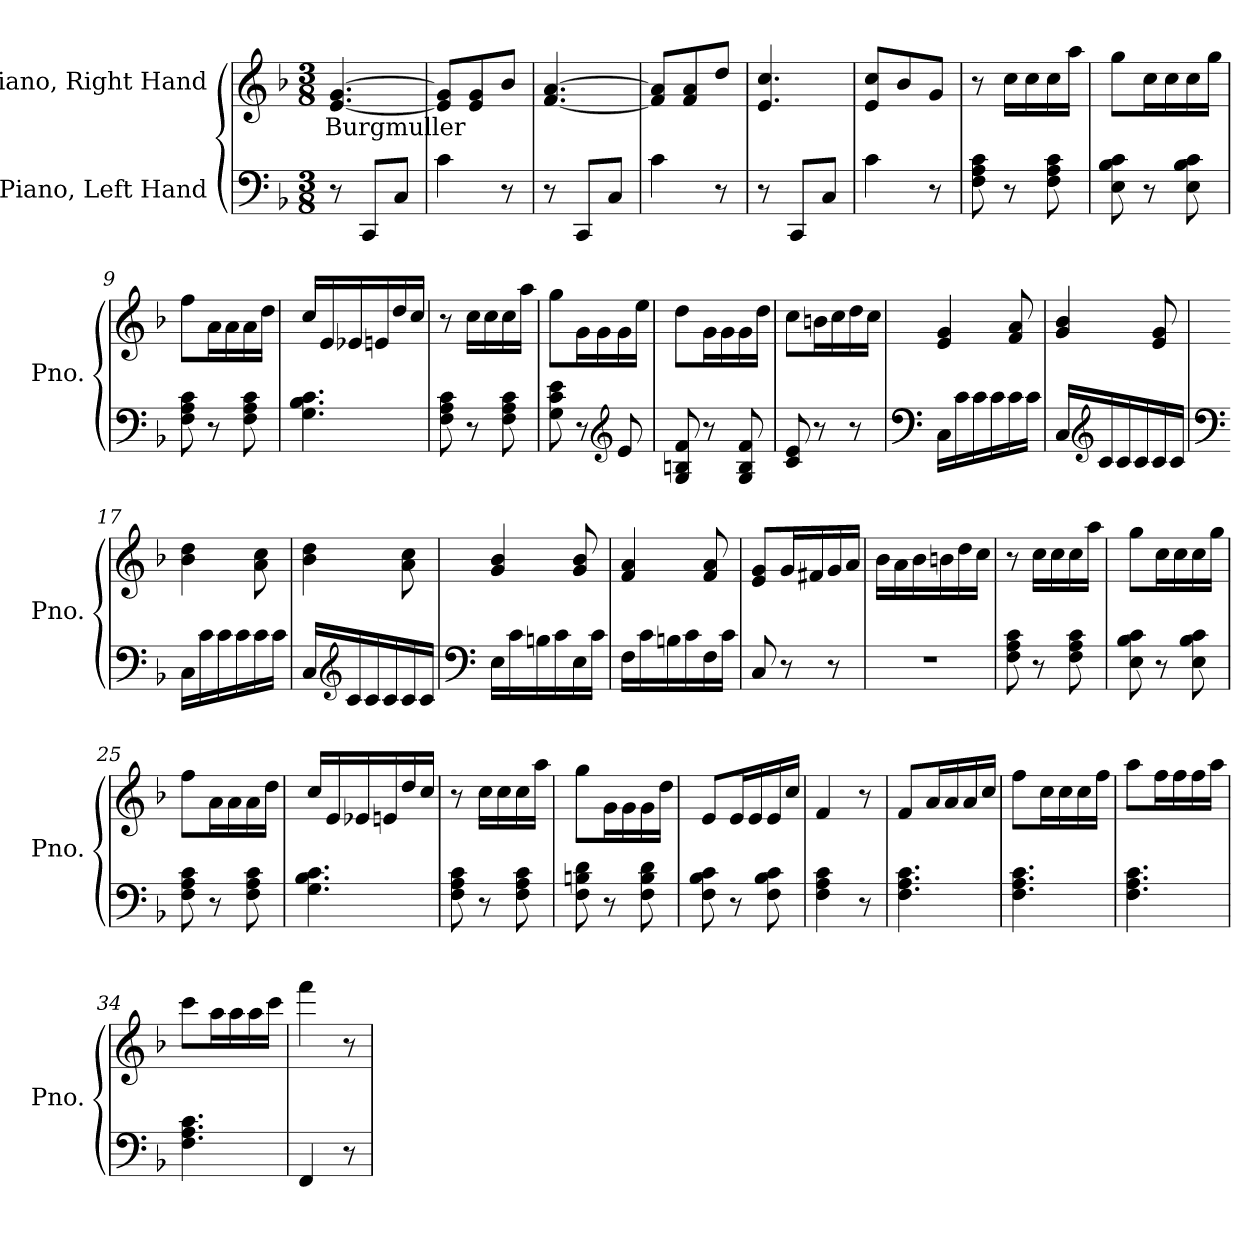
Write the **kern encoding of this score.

**kern	**kern	**text
*part2	*part1	*part1
*staff2	*staff1	*staff1
*I"Piano, Left Hand	*I"Piano, Right Hand	*
*I'Pno.	*I'Pno.	*
*clefF4	*clefG2	*
*k[b-]	*k[b-]	*
*M3/8	*M3/8	*
*MM100	*MM100	*
=1	=1	=1
!	!	!LO:LY:b
8r	[4.e/ [4.g/	Burgmuller
8CC/L	.	.
8C/J	.	.
=2	=2	=2
4c\	8e/] 8g/]L	.
.	8e/ 8g/	.
8r	8b-/J	.
=3	=3	=3
8r	[4.f/ [4.a/	.
8CC/L	.	.
8C/J	.	.
=4	=4	=4
4c\	8f/] 8a/]L	.
.	8f/ 8a/	.
8r	8dd/J	.
=5	=5	=5
8r	4.e/ 4.cc/	.
8CC/L	.	.
8C/J	.	.
=6	=6	=6
4c\	8e/ 8cc/L	.
.	8b-/	.
8r	8g/J	.
=7	=7	=7
8F\ 8A\ 8c\	8r	.
8r	16cc\LL	.
.	16cc\	.
8F\ 8A\ 8c\	16cc\	.
.	16aa\JJ	.
!!LO:LB:g=z
=8	=8	=8
8E\ 8B-\ 8c\	8gg\L	.
8r	16cc\L	.
.	16cc\	.
8E\ 8B-\ 8c\	16cc\	.
.	16gg\JJ	.
=9	=9	=9
8F\ 8A\ 8c\	8ff\L	.
8r	16a\L	.
.	16a\	.
8F\ 8A\ 8c\	16a\	.
.	16dd\JJ	.
=10	=10	=10
4.G\ 4.B-\ 4.c\	16cc/LL	.
.	16e/	.
.	16e-X/	.
.	16en/	.
.	16dd/	.
.	16cc/JJ	.
=11	=11	=11
8F\ 8A\ 8c\	8r	.
8r	16cc\LL	.
.	16cc\	.
8F\ 8A\ 8c\	16cc\	.
.	16aa\JJ	.
=12	=12	=12
8G\ 8c\ 8e\	8gg\L	.
8r	16g\L	.
.	16g\	.
*clefG2	*	*
8e/	16g\	.
.	16ee\JJ	.
=13	=13	=13
8G/ 8Bn/ 8f/	8dd\L	.
8r	16g\L	.
.	16g\	.
8G/ 8B/ 8f/	16g\	.
.	16dd\JJ	.
!!LO:LB:g=z
=14	=14	=14
8c/ 8e/	8cc\L	.
8r	16bn\L	.
.	16cc\	.
8r	16dd\	.
.	16cc\JJ	.
=15	=15	=15
*clefF4	*	*
16C\LL	4e/ 4g/	.
16c\	.	.
16c\	.	.
16c\	.	.
16c\	8f/ 8a/	.
16c\JJ	.	.
=16	=16	=16
16C/LL	4g/ 4b-/	.
*clefG2	*	*
16c/	.	.
16c/	.	.
16c/	.	.
16c/	8e/ 8g/	.
16c/JJ	.	.
=17	=17	=17
*clefF4	*	*
16C\LL	4b-\ 4dd\	.
16c\	.	.
16c\	.	.
16c\	.	.
16c\	8a\ 8cc\	.
16c\JJ	.	.
!!LO:LB:g=z
=18	=18	=18
16C/LL	4b-\ 4dd\	.
*clefG2	*	*
16c/	.	.
16c/	.	.
16c/	.	.
16c/	8a\ 8cc\	.
16c/JJ	.	.
=19	=19	=19
*clefF4	*	*
16E\LL	4g/ 4b-/	.
16c\	.	.
16Bn\	.	.
16c\	.	.
16E\	8g/ 8b-/	.
16c\JJ	.	.
=20	=20	=20
16F\LL	4f/ 4a/	.
16c\	.	.
16Bn\	.	.
16c\	.	.
16F\	8f/ 8a/	.
16c\JJ	.	.
=21	=21	=21
8C/	8e/ 8g/L	.
8r	16g/L	.
.	16f#X/	.
8r	16g/	.
.	16a/JJ	.
=22	=22	=22
4.r	16b-\LL	.
.	16a\	.
.	16b-\	.
.	16bn\	.
.	16dd\	.
.	16cc\JJ	.
!!LO:LB:g=z
=23	=23	=23
8F\ 8A\ 8c\	8r	.
8r	16cc\LL	.
.	16cc\	.
8F\ 8A\ 8c\	16cc\	.
.	16aa\JJ	.
=24	=24	=24
8E\ 8B-\ 8c\	8gg\L	.
8r	16cc\L	.
.	16cc\	.
8E\ 8B-\ 8c\	16cc\	.
.	16gg\JJ	.
=25	=25	=25
8F\ 8A\ 8c\	8ff\L	.
8r	16a\L	.
.	16a\	.
8F\ 8A\ 8c\	16a\	.
.	16dd\JJ	.
=26	=26	=26
4.G\ 4.B-\ 4.c\	16cc/LL	.
.	16e/	.
.	16e-X/	.
.	16en/	.
.	16dd/	.
.	16cc/JJ	.
=27	=27	=27
8F\ 8A\ 8c\	8r	.
8r	16cc\LL	.
.	16cc\	.
8F\ 8A\ 8c\	16cc\	.
.	16aa\JJ	.
=28	=28	=28
8F\ 8Bn\ 8d\	8gg\L	.
8r	16g\L	.
.	16g\	.
8F\ 8B\ 8d\	16g\	.
.	16dd\JJ	.
=29	=29	=29
8F\ 8B-\ 8c\	8e/L	.
8r	16e/L	.
.	16e/	.
8F\ 8B-\ 8c\	16e/	.
.	16cc/JJ	.
!!LO:LB:g=z
=30	=30	=30
4F\ 4A\ 4c\	4f/	.
8r	8r	.
=31	=31	=31
4.F\ 4.A\ 4.c\	8f/L	.
.	16a/L	.
.	16a/	.
.	16a/	.
.	16cc/JJ	.
=32	=32	=32
4.F\ 4.A\ 4.c\	8ff\L	.
.	16cc\L	.
.	16cc\	.
.	16cc\	.
.	16ff\JJ	.
=33	=33	=33
4.F\ 4.A\ 4.c\	8aa\L	.
.	16ff\L	.
.	16ff\	.
.	16ff\	.
.	16aa\JJ	.
=34	=34	=34
4.F\ 4.A\ 4.c\	8ccc\L	.
.	16aa\L	.
.	16aa\	.
.	16aa\	.
.	16ccc\JJ	.
=35	=35	=35
4FF/	4fff\	.
8r	8r	.
=	=	=
*-	*-	*-
